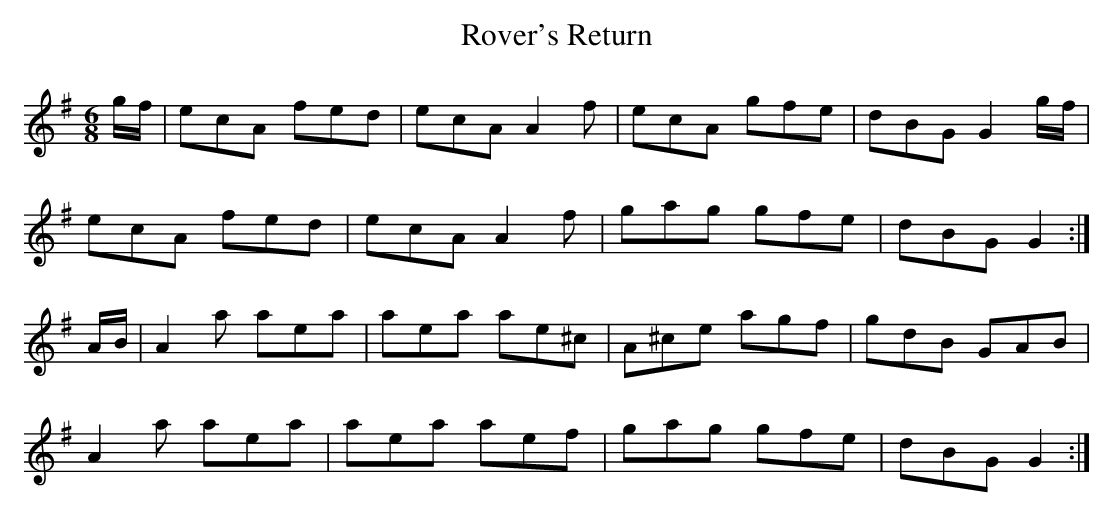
X:1
T: Rover's Return
L: 1/8
M: 6/8
K: G
g/f/|ecA fed|ecA A2 f|ecA gfe|dBG G2 g/f/|
ecA fed|ecA A2 f|gag gfe|dBG G2 :|
A/B/|A2 a aea|aea ae^c|A^ce agf|gdB GAB|
A2 a aea|aea aef|gag gfe|dBG G2 :|
